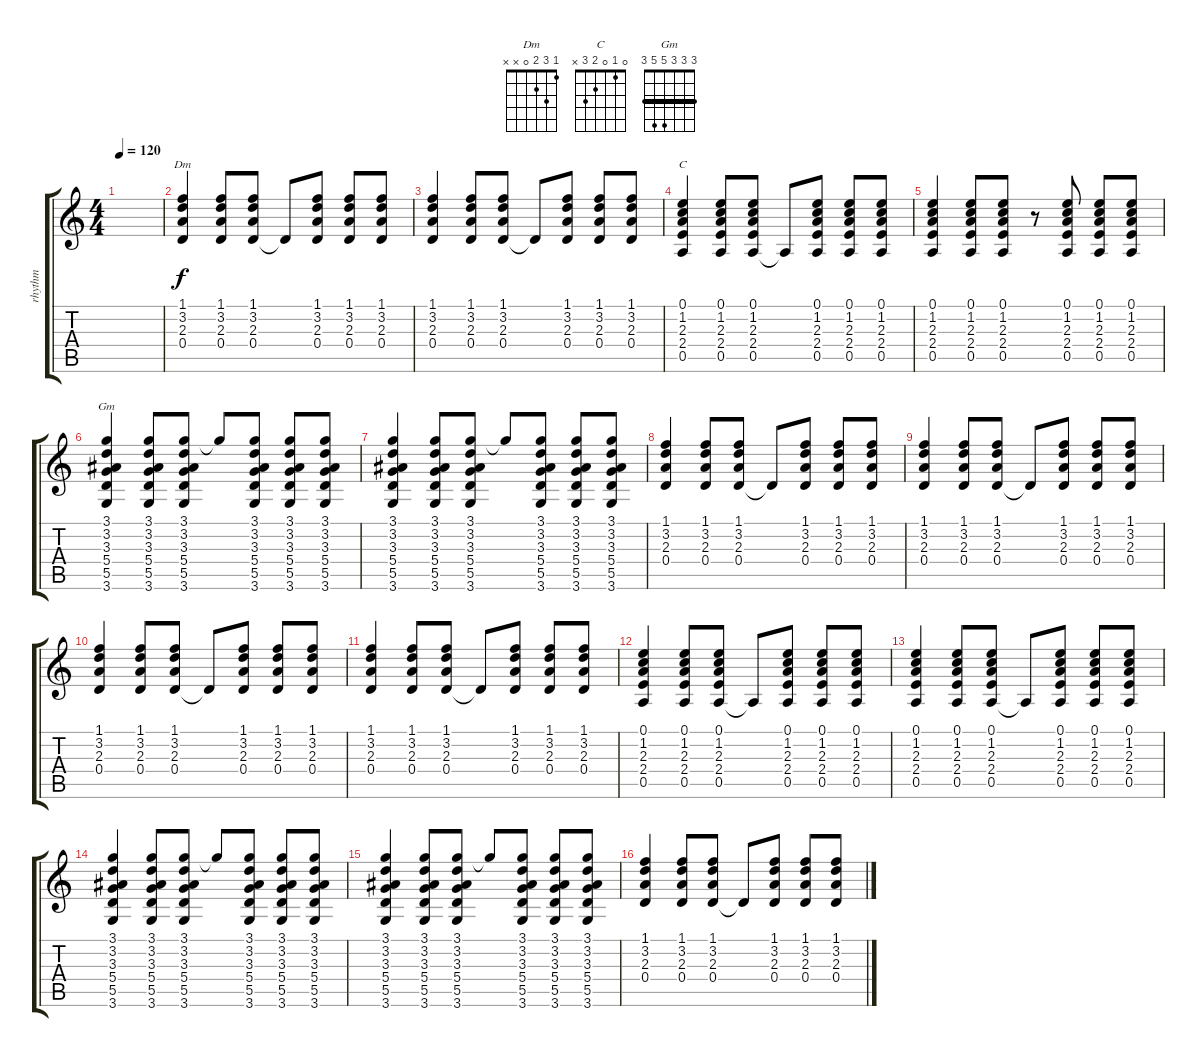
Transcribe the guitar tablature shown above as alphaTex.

\track ("rhythm" "rhythm") {instrument acousticguitarsteel}
\staff {score tabs}
\tuning (E4 B3 G3 D3 A2 E2) {hide}
\chord ("Dm" 1 3 2 0 x x)
\chord ("C" 0 1 0 2 3 x)
\chord ("Gm" 3 3 3 5 5 3) {barre 3}
\ts (4 4)
\tempo 120
\clef g2
\ks c
|
(1.1 3.2 2.3 0.4).4{ch "Dm"} (1.1 3.2 2.3 0.4).8 (1.1 3.2 2.3 0.4).8 0.4{t}.8 (1.1 3.2 2.3 0.4).8 (1.1 3.2 2.3 0.4).8 (1.1 3.2 2.3 0.4).8 |
(1.1 3.2 2.3 0.4).4 (1.1 3.2 2.3 0.4).8 (1.1 3.2 2.3 0.4).8 0.4{t}.8 (1.1 3.2 2.3 0.4).8 (1.1 3.2 2.3 0.4).8 (1.1 3.2 2.3 0.4).8 |
(0.1 1.2 2.3 2.4 0.5).4{ch "C"} (0.1 1.2 2.3 2.4 0.5).8 (0.1 1.2 2.3 2.4 0.5).8 0.5{t}.8 (0.1 1.2 2.3 2.4 0.5).8 (0.1 1.2 2.3 2.4 0.5).8 (0.1 1.2 2.3 2.4 0.5).8 |
(0.1 1.2 2.3 2.4 0.5).4 (0.1 1.2 2.3 2.4 0.5).8 (0.1 1.2 2.3 2.4 0.5).8 r.8 (0.1 1.2 2.3 2.4 0.5).8 (0.1 1.2 2.3 2.4 0.5).8 (0.1 1.2 2.3 2.4 0.5).8 |
(3.1 3.2 3.3 5.4 5.5 3.6).4{ch "Gm"} (3.1 3.2 3.3 5.4 5.5 3.6).8 (3.1 3.2 3.3 5.4 5.5 3.6).8 3.1{t}.8 (3.1 3.2 3.3 5.4 5.5 3.6).8 (3.1 3.2 3.3 5.4 5.5 3.6).8 (3.1 3.2 3.3 5.4 5.5 3.6).8 |
(3.1 3.2 3.3 5.4 5.5 3.6).4 (3.1 3.2 3.3 5.4 5.5 3.6).8 (3.1 3.2 3.3 5.4 5.5 3.6).8 3.1{t}.8 (3.1 3.2 3.3 5.4 5.5 3.6).8 (3.1 3.2 3.3 5.4 5.5 3.6).8 (3.1 3.2 3.3 5.4 5.5 3.6).8 |
(1.1 3.2 2.3 0.4).4 (1.1 3.2 2.3 0.4).8 (1.1 3.2 2.3 0.4).8 0.4{t}.8 (1.1 3.2 2.3 0.4).8 (1.1 3.2 2.3 0.4).8 (1.1 3.2 2.3 0.4).8 |
(1.1 3.2 2.3 0.4).4 (1.1 3.2 2.3 0.4).8 (1.1 3.2 2.3 0.4).8 0.4{t}.8 (1.1 3.2 2.3 0.4).8 (1.1 3.2 2.3 0.4).8 (1.1 3.2 2.3 0.4).8 |
(1.1 3.2 2.3 0.4).4 (1.1 3.2 2.3 0.4).8 (1.1 3.2 2.3 0.4).8 0.4{t}.8 (1.1 3.2 2.3 0.4).8 (1.1 3.2 2.3 0.4).8 (1.1 3.2 2.3 0.4).8 |
(1.1 3.2 2.3 0.4).4 (1.1 3.2 2.3 0.4).8 (1.1 3.2 2.3 0.4).8 0.4{t}.8 (1.1 3.2 2.3 0.4).8 (1.1 3.2 2.3 0.4).8 (1.1 3.2 2.3 0.4).8 |
(0.1 1.2 2.3 2.4 0.5).4 (0.1 1.2 2.3 2.4 0.5).8 (0.1 1.2 2.3 2.4 0.5).8 0.5{t}.8 (0.1 1.2 2.3 2.4 0.5).8 (0.1 1.2 2.3 2.4 0.5).8 (0.1 1.2 2.3 2.4 0.5).8 |
(0.1 1.2 2.3 2.4 0.5).4 (0.1 1.2 2.3 2.4 0.5).8 (0.1 1.2 2.3 2.4 0.5).8 0.5{t}.8 (0.1 1.2 2.3 2.4 0.5).8 (0.1 1.2 2.3 2.4 0.5).8 (0.1 1.2 2.3 2.4 0.5).8 |
(3.1 3.2 3.3 5.4 5.5 3.6).4 (3.1 3.2 3.3 5.4 5.5 3.6).8 (3.1 3.2 3.3 5.4 5.5 3.6).8 3.1{t}.8 (3.1 3.2 3.3 5.4 5.5 3.6).8 (3.1 3.2 3.3 5.4 5.5 3.6).8 (3.1 3.2 3.3 5.4 5.5 3.6).8 |
(3.1 3.2 3.3 5.4 5.5 3.6).4 (3.1 3.2 3.3 5.4 5.5 3.6).8 (3.1 3.2 3.3 5.4 5.5 3.6).8 3.1{t}.8 (3.1 3.2 3.3 5.4 5.5 3.6).8 (3.1 3.2 3.3 5.4 5.5 3.6).8 (3.1 3.2 3.3 5.4 5.5 3.6).8 |
(1.1 3.2 2.3 0.4).4 (1.1 3.2 2.3 0.4).8 (1.1 3.2 2.3 0.4).8 0.4{t}.8 (1.1 3.2 2.3 0.4).8 (1.1 3.2 2.3 0.4).8 (1.1 3.2 2.3 0.4).8
